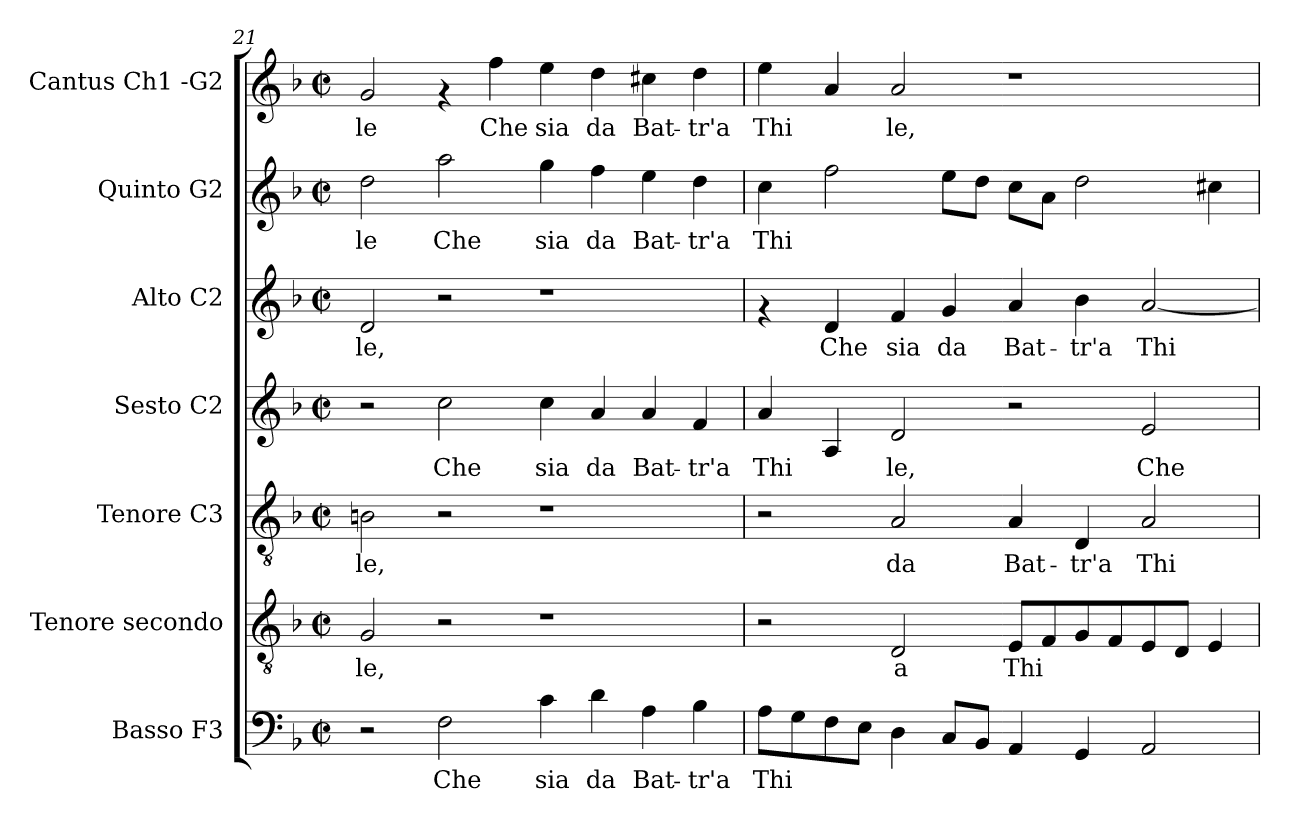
**kern	**text	**kern	**text	**kern	**text	**kern	**text	**kern	**text	**kern	**text	**kern	**text
*part7	*part7	*part6	*part6	*part5	*part5	*part4	*part4	*part3	*part3	*part2	*part2	*part1	*part1
*staff7	*staff7	*staff6	*staff6	*staff5	*staff5	*staff4	*staff4	*staff3	*staff3	*staff2	*staff2	*staff1	*staff1
*I"Basso  F3	*	*I"Tenore  secondo	*	*I"Tenore  C3	*	*I"Sesto  C2	*	*I"Alto  C2	*	*I"Quinto  G2	*	*I"Cantus  Ch1 -G2	*
*I'B	*	*I'T2	*	*I'T	*	*	*	*I'A	*	*	*	*I'C	*
*clefF4	*	*clefGv2	*	*clefGv2	*	*clefG2	*	*clefG2	*	*clefG2	*	*clefG2	*
*k[b-]	*	*k[b-]	*	*k[b-]	*	*k[b-]	*	*k[b-]	*	*k[b-]	*	*k[b-]	*
*F:	*	*F:	*	*F:	*	*F:	*	*F:	*	*F:	*	*F:	*
*M2/2	*	*M2/2	*	*M2/2	*	*M2/2	*	*M2/2	*	*M2/2	*	*M2/2	*
*met(c|)	*	*met(c|)	*	*met(c|)	*	*met(c|)	*	*met(c|)	*	*met(c|)	*	*met(c|)	*
=21	=21	=21	=21	=21	=21	=21	=21	=21	=21	=21	=21	=21	=21
!	!	!	!LO:LY:b:cj	!	!LO:LY:b:cj	!	!	!	!LO:LY:b:cj	!	!LO:LY:b:cj	!	!LO:LY:b:cj
2r	.	2G/	-le,	2Bn\	-le,	2r	.	2d/	-le,	2dd\	-le	2g/	-le
!	!LO:LY:b:cj	!	!	!	!	!	!LO:LY:b:cj	!	!	!	!LO:LY:b:cj	!	!
2F\	Che	2r	.	2r	.	2cc\	Che	2r	.	2aa\	Che	4rf	.
!	!	!	!	!	!	!	!	!	!	!	!	!	!LO:LY:b:cj
.	.	.	.	.	.	.	.	.	.	.	.	4ff\	Che
!	!LO:LY:b:cj	!	!	!	!	!	!LO:LY:b:cj	!	!	!	!LO:LY:b:cj	!	!LO:LY:b:cj
4c\	sia	1r	.	1r	.	4cc\	sia	1r	.	4gg\	sia	4ee\	sia
!	!LO:LY:b:cj	!	!	!	!	!	!LO:LY:b:cj	!	!	!	!LO:LY:b:cj	!	!LO:LY:b:cj
4d\	da	.	.	.	.	4a/	da	.	.	4ff\	da	4dd\	da
!	!LO:LY:b:cj	!	!	!	!	!	!LO:LY:b:cj	!	!	!	!LO:LY:b:cj	!	!LO:LY:b:cj
4A\	Bat-	.	.	.	.	4a/	Bat-	.	.	4ee\	Bat-	4cc#X\	Bat-
!	!LO:LY:b:cj	!	!	!	!	!	!LO:LY:b:cj	!	!	!	!LO:LY:b:cj	!	!LO:LY:b:cj
4B-\	-tr'a	.	.	.	.	4f/	-tr'a	.	.	4dd\	-tr'a	4dd\	-tr'a
!!LO:PB:g=z
=22	=22	=22	=22	=22	=22	=22	=22	=22	=22	=22	=22	=22	=22
!	!LO:LY:b:cj	!	!	!	!	!	!LO:LY:b:cj	!	!	!	!LO:LY:b:cj	!	!LO:LY:b:cj
8A\L	Thi-	2r	.	2r	.	4a/	Thi-	4rf	.	4cc\	Thi-	4ee\	Thi-
!	!LO:LY:b:cj	!	!	!	!	!	!	!	!	!	!	!	!
8G\	--	.	.	.	.	.	.	.	.	.	.	.	.
!	!LO:LY:b:cj	!	!	!	!	!	!LO:LY:b:cj	!	!LO:LY:b:cj	!	!LO:LY:b:cj	!	!LO:LY:b:cj
8F\	--	.	.	.	.	4A/	--	4d/	Che	2ff\	--	4a/	--
!	!LO:LY:b:cj	!	!	!	!	!	!	!	!	!	!	!	!
8E\J	--	.	.	.	.	.	.	.	.	.	.	.	.
!	!LO:LY:b:cj	!	!LO:LY:b:cj	!	!LO:LY:b:cj	!	!LO:LY:b:cj	!	!LO:LY:b:cj	!	!	!	!LO:LY:b:cj
4D\	--	2D/	a	2A/	da	2d/	-le,	4f/	sia	.	.	2a/	-le,
!	!LO:LY:b:cj	!	!	!	!	!	!	!	!LO:LY:b:cj	!	!LO:LY:b:cj	!	!
8C/L	--	.	.	.	.	.	.	4g/	da	8ee\L	--	.	.
!	!LO:LY:b:cj	!	!	!	!	!	!	!	!	!	!LO:LY:b:cj	!	!
8BB-/J	--	.	.	.	.	.	.	.	.	8dd\J	--	.	.
!	!LO:LY:b:cj	!	!LO:LY:b:cj	!	!LO:LY:b:cj	!	!	!	!LO:LY:b:cj	!	!LO:LY:b:cj	!	!
4AA/	--	8E/L	Thi-	4A/	Bat-	2r	.	4a/	Bat-	8cc\L	--	1r	.
!	!	!	!LO:LY:b:cj	!	!	!	!	!	!	!	!LO:LY:b:cj	!	!
.	.	8F/	--	.	.	.	.	.	.	8a\J	--	.	.
!	!LO:LY:b:cj	!	!LO:LY:b:cj	!	!LO:LY:b:cj	!	!	!	!LO:LY:b:cj	!	!LO:LY:b:cj	!	!
4GG/	--	8G/	--	4D/	-tr'a	.	.	4b-\	-tr'a	2dd\	--	.	.
!	!	!	!LO:LY:b:cj	!	!	!	!	!	!	!	!	!	!
.	.	8F/	--	.	.	.	.	.	.	.	.	.	.
!	!LO:LY:b:cj	!	!LO:LY:b:cj	!	!LO:LY:b:cj	!	!LO:LY:b:cj	!	!LO:LY:b:cj	!	!	!	!
2AA/	--	8E/	--	2A/	Thi-	2e/	Che	[<2a/	Thi-	.	.	.	.
!	!	!	!LO:LY:b:cj	!	!	!	!	!	!	!	!	!	!
.	.	8D/J	--	.	.	.	.	.	.	.	.	.	.
!	!	!	!LO:LY:b:cj	!	!	!	!	!	!	!	!LO:LY:b:cj	!	!
.	.	4E/	--	.	.	.	.	.	.	4cc#X\	--	.	.
=	=	=	=	=	=	=	=	=	=	=	=	=	=
*-	*-	*-	*-	*-	*-	*-	*-	*-	*-	*-	*-	*-	*-
